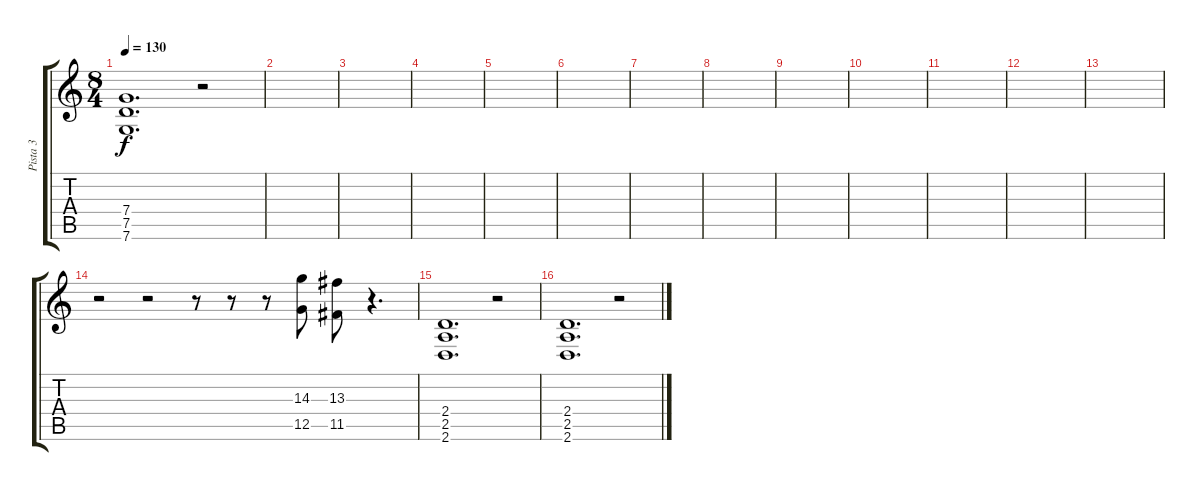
\track ("Pista 3" "Pista 3") {instrument overdrivenguitar}
\staff {score tabs}
\tuning (D4 A3 F3 C3 G2 C2) {hide}
\ts (8 4)
\tempo 130
\clef g2
\ks c
(7.4 7.5 7.6).1{d dy f} r.2 |
|
|
|
|
|
|
|
|
|
|
|
|
r.2 r.2 r.8 r.8 r.8 (14.3 12.5).8 (13.3 11.5).8 r.4{d} |
(2.4 2.5 2.6).1{d} r.2 |
(2.4 2.5 2.6).1{d} r.2
